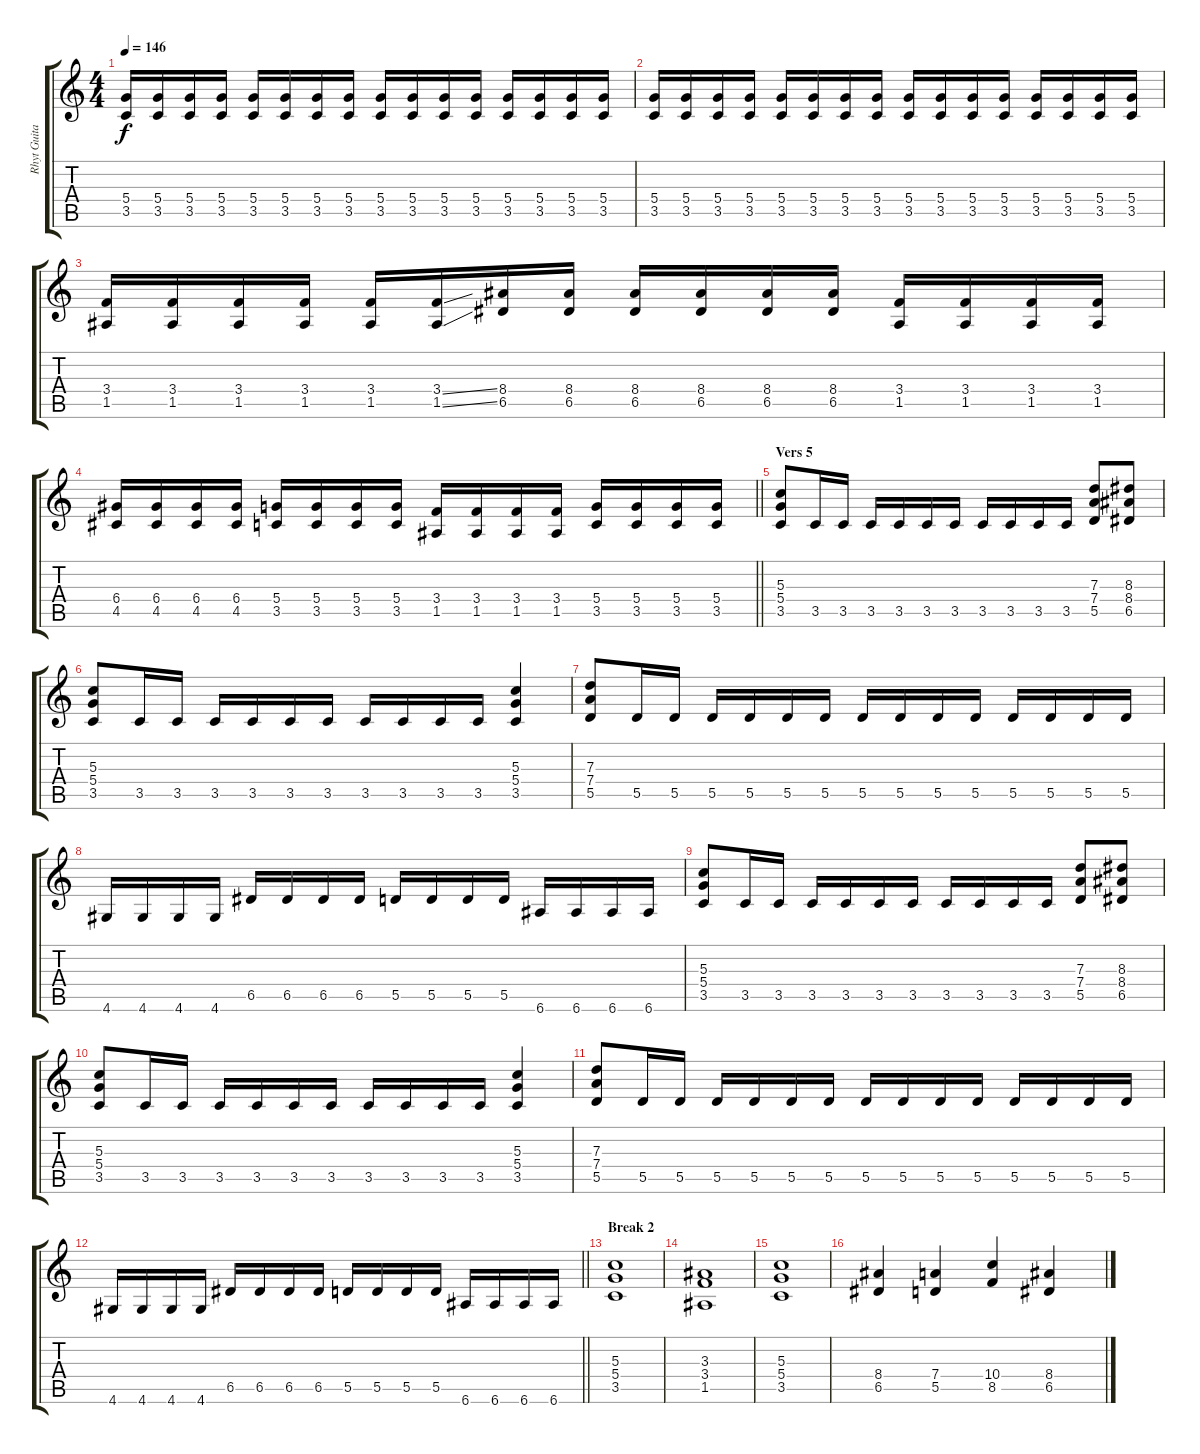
\track ("Rhyt Guitar" "Rhyt Guita") {instrument distortionguitar}
\staff {score tabs}
\tuning (E4 B3 G3 D3 A2 E2) {hide}
\ts (4 4)
\tempo 146
\clef g2
\ks c
(5.4 3.5).16{dy f} (5.4 3.5).16 (5.4 3.5).16 (5.4 3.5).16 (5.4 3.5).16 (5.4 3.5).16 (5.4 3.5).16 (5.4 3.5).16 (5.4 3.5).16 (5.4 3.5).16 (5.4 3.5).16 (5.4 3.5).16 (5.4 3.5).16 (5.4 3.5).16 (5.4 3.5).16 (5.4 3.5).16 |
(5.4 3.5).16 (5.4 3.5).16 (5.4 3.5).16 (5.4 3.5).16 (5.4 3.5).16 (5.4 3.5).16 (5.4 3.5).16 (5.4 3.5).16 (5.4 3.5).16 (5.4 3.5).16 (5.4 3.5).16 (5.4 3.5).16 (5.4 3.5).16 (5.4 3.5).16 (5.4 3.5).16 (5.4 3.5).16 |
(3.4 1.5).16 (3.4 1.5).16 (3.4 1.5).16 (3.4 1.5).16 (3.4 1.5).16 (3.4{ss} 1.5{ss}).16 (8.4 6.5).16 (8.4 6.5).16 (8.4 6.5).16 (8.4 6.5).16 (8.4 6.5).16 (8.4 6.5).16 (3.4 1.5).16 (3.4 1.5).16 (3.4 1.5).16 (3.4 1.5).16 |
\barLineRight lightlight
(6.4 4.5).16 (6.4 4.5).16 (6.4 4.5).16 (6.4 4.5).16 (5.4 3.5).16 (5.4 3.5).16 (5.4 3.5).16 (5.4 3.5).16 (3.4 1.5).16 (3.4 1.5).16 (3.4 1.5).16 (3.4 1.5).16 (5.4 3.5).16 (5.4 3.5).16 (5.4 3.5).16 (5.4 3.5).16 |
\section ("" "Vers 5")
(5.3 5.4 3.5).8 3.5.16 3.5.16 3.5.16 3.5.16 3.5.16 3.5.16 3.5.16 3.5.16 3.5.16 3.5.16 (7.3 7.4 5.5).8 (8.3 8.4 6.5).8 |
(5.3 5.4 3.5).8 3.5.16 3.5.16 3.5.16 3.5.16 3.5.16 3.5.16 3.5.16 3.5.16 3.5.16 3.5.16 (5.3 5.4 3.5).4 |
(7.3 7.4 5.5).8 5.5.16 5.5.16 5.5.16 5.5.16 5.5.16 5.5.16 5.5.16 5.5.16 5.5.16 5.5.16 5.5.16 5.5.16 5.5.16 5.5.16 |
4.6.16 4.6.16 4.6.16 4.6.16 6.5.16 6.5.16 6.5.16 6.5.16 5.5.16 5.5.16 5.5.16 5.5.16 6.6.16 6.6.16 6.6.16 6.6.16 |
(5.3 5.4 3.5).8 3.5.16 3.5.16 3.5.16 3.5.16 3.5.16 3.5.16 3.5.16 3.5.16 3.5.16 3.5.16 (7.3 7.4 5.5).8 (8.3 8.4 6.5).8 |
(5.3 5.4 3.5).8 3.5.16 3.5.16 3.5.16 3.5.16 3.5.16 3.5.16 3.5.16 3.5.16 3.5.16 3.5.16 (5.3 5.4 3.5).4 |
(7.3 7.4 5.5).8 5.5.16 5.5.16 5.5.16 5.5.16 5.5.16 5.5.16 5.5.16 5.5.16 5.5.16 5.5.16 5.5.16 5.5.16 5.5.16 5.5.16 |
\barLineRight lightlight
4.6.16 4.6.16 4.6.16 4.6.16 6.5.16 6.5.16 6.5.16 6.5.16 5.5.16 5.5.16 5.5.16 5.5.16 6.6.16 6.6.16 6.6.16 6.6.16 |
\section ("" "Break 2")
(5.3 5.4 3.5).1 |
(3.3 3.4 1.5).1 |
(5.3 5.4 3.5).1 |
(8.4 6.5).4 (7.4 5.5).4 (10.4 8.5).4 (8.4 6.5).4
